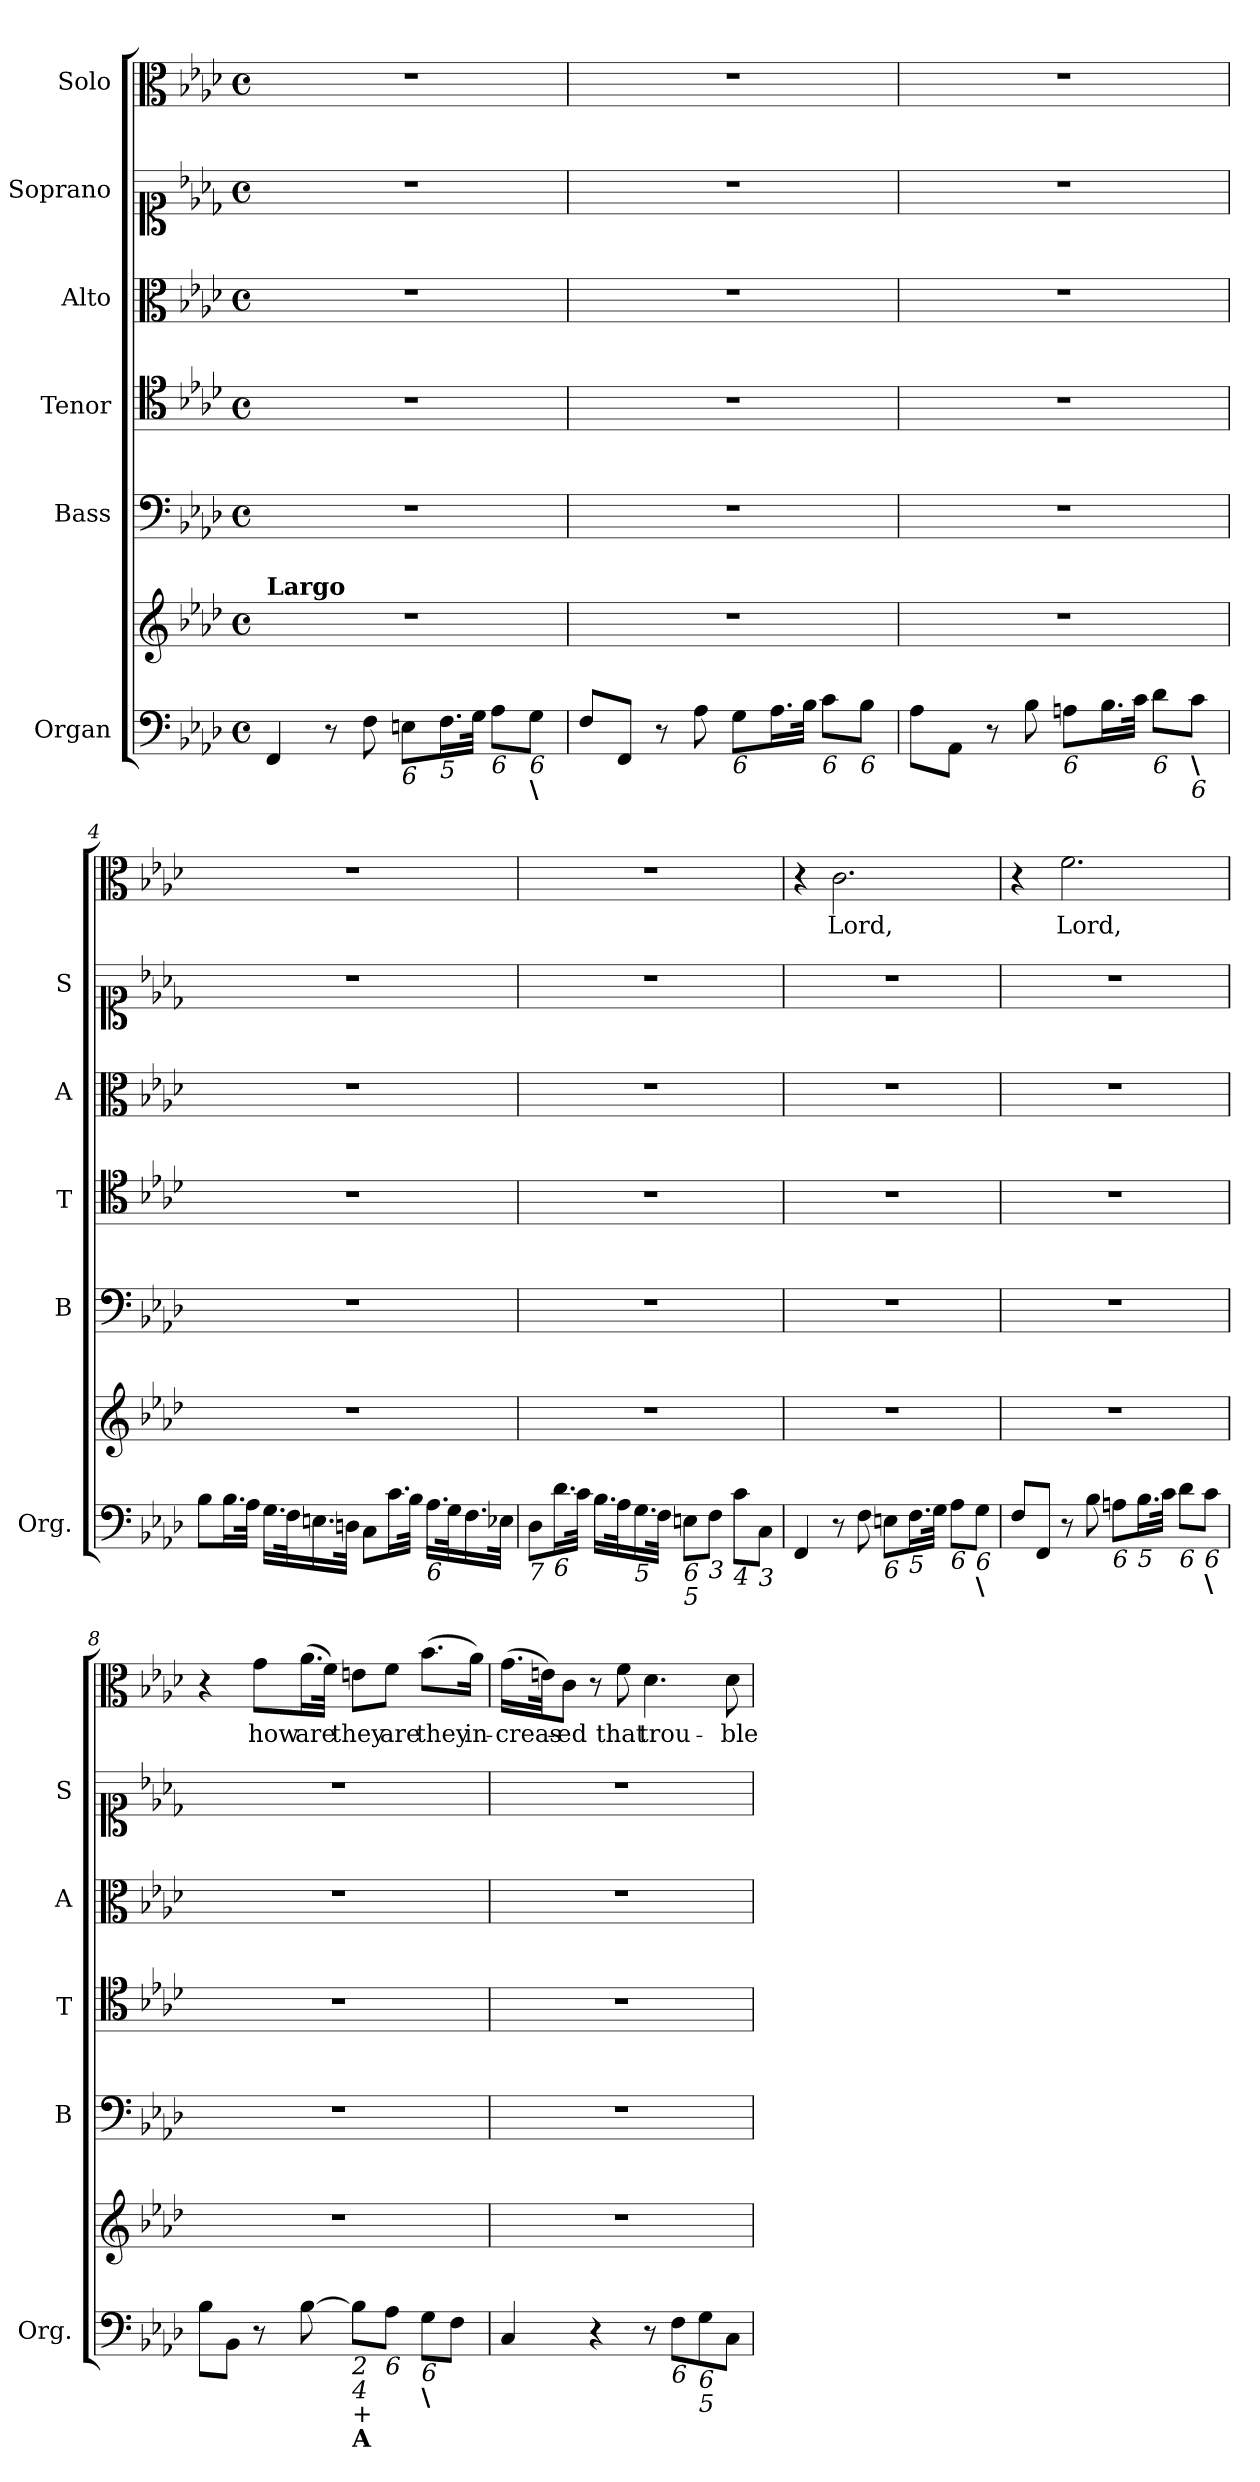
**kern	**kern	**kern	**kern	**kern	**kern	**kern	**text
*part6	*part6	*part5	*part4	*part3	*part2	*part1	*part1
*staff7	*staff6	*staff5	*staff4	*staff3	*staff2	*staff1	*staff1
*I"Organ	*	*I"Bass	*I"Tenor	*I"Alto	*I"Soprano	*I"Solo	*
*I'Org.	*	*I'B	*I'T	*I'A	*I'S	*	*
*clefF4	*clefG2	*clefF4	*clefC4	*clefC3	*clefC1	*clefC3	*
*k[b-e-a-d-]	*k[b-e-a-d-]	*k[b-e-a-d-]	*k[b-e-a-d-]	*k[b-e-a-d-]	*k[b-e-a-d-]	*k[b-e-a-d-]	*
*f:	*f:	*f:	*f:	*f:	*f:	*f:	*
*M4/4	*M4/4	*M4/4	*M4/4	*M4/4	*M4/4	*M4/4	*
*met(c)	*met(c)	*met(c)	*met(c)	*met(c)	*met(c)	*met(c)	*
*MM60	*MM60	*MM60	*MM60	*MM60	*MM60	*MM60	*
=1	=1	=1	=1	=1	=1	=1	=1
!	!LO:TX:a:B:t=Largo	!	!	!	!	!	!
4FF/	1r	1r	1r	1r	1r	1r	.
8r	.	.	.	.	.	.	.
8F\	.	.	.	.	.	.	.
!LO:TX:b:i:t=6	!	!	!	!	!	!	!
8En\L	.	.	.	.	.	.	.
!LO:TX:b:i:t=5	!	!	!	!	!	!	!
16.F\L	.	.	.	.	.	.	.
32G\JJk	.	.	.	.	.	.	.
!LO:TX:b:i:t=6	!	!	!	!	!	!	!
8A-\L	.	.	.	.	.	.	.
!LO:TX:b:i:t=6	!	!	!	!	!	!	!
!LO:TX:b:B:t=\	!	!	!	!	!	!	!
8G\J	.	.	.	.	.	.	.
=2	=2	=2	=2	=2	=2	=2	=2
8F/L	1r	1r	1r	1r	1r	1r	.
8FF/J	.	.	.	.	.	.	.
8r	.	.	.	.	.	.	.
8A-\	.	.	.	.	.	.	.
!LO:TX:b:i:t=6	!	!	!	!	!	!	!
8G\L	.	.	.	.	.	.	.
16.A-\L	.	.	.	.	.	.	.
32B-\JJk	.	.	.	.	.	.	.
!LO:TX:b:i:t=6	!	!	!	!	!	!	!
8c\L	.	.	.	.	.	.	.
!LO:TX:b:i:t=6	!	!	!	!	!	!	!
8B-\J	.	.	.	.	.	.	.
=3	=3	=3	=3	=3	=3	=3	=3
8A-\L	1r	1r	1r	1r	1r	1r	.
8AA-\J	.	.	.	.	.	.	.
8r	.	.	.	.	.	.	.
8B-\	.	.	.	.	.	.	.
!LO:TX:b:i:t=6	!	!	!	!	!	!	!
8An\L	.	.	.	.	.	.	.
16.B-\L	.	.	.	.	.	.	.
32c\JJk	.	.	.	.	.	.	.
!LO:TX:b:i:t=6	!	!	!	!	!	!	!
8d-\L	.	.	.	.	.	.	.
!LO:TX:b:B:t=\	!	!	!	!	!	!	!
!LO:TX:b:i:t=6	!	!	!	!	!	!	!
8c\J	.	.	.	.	.	.	.
=4	=4	=4	=4	=4	=4	=4	=4
8B-\L	1r	1r	1r	1r	1r	1r	.
16.B-\L	.	.	.	.	.	.	.
32A-\JJk	.	.	.	.	.	.	.
16.G\LL	.	.	.	.	.	.	.
32F\k	.	.	.	.	.	.	.
16.En\	.	.	.	.	.	.	.
32Dn\JJk	.	.	.	.	.	.	.
8C\L	.	.	.	.	.	.	.
16.c\L	.	.	.	.	.	.	.
32B-\JJk	.	.	.	.	.	.	.
!LO:TX:b:i:t=6	!	!	!	!	!	!	!
16.A-\LL	.	.	.	.	.	.	.
32G\k	.	.	.	.	.	.	.
16.F\	.	.	.	.	.	.	.
32E-X\JJk	.	.	.	.	.	.	.
!!LO:LB:g=z
=5	=5	=5	=5	=5	=5	=5	=5
!LO:TX:b:i:t=7	!	!	!	!	!	!	!
8D-\L	1r	1r	1r	1r	1r	1r	.
!LO:TX:b:i:t=6	!	!	!	!	!	!	!
16.d-\L	.	.	.	.	.	.	.
32c\JJk	.	.	.	.	.	.	.
16.B-\LL	.	.	.	.	.	.	.
32A-\k	.	.	.	.	.	.	.
!LO:TX:b:i:t=5	!	!	!	!	!	!	!
16.G\	.	.	.	.	.	.	.
32F\JJk	.	.	.	.	.	.	.
!LO:TX:b:i:t=6	!	!	!	!	!	!	!
!LO:TX:b:i:t=5	!	!	!	!	!	!	!
8En\L	.	.	.	.	.	.	.
!LO:TX:b:i:t=3	!	!	!	!	!	!	!
8F\J	.	.	.	.	.	.	.
!LO:TX:b:i:t=4	!	!	!	!	!	!	!
8c\L	.	.	.	.	.	.	.
!LO:TX:b:i:t=3	!	!	!	!	!	!	!
8C\J	.	.	.	.	.	.	.
=6	=6	=6	=6	=6	=6	=6	=6
4FF/	1r	1r	1r	1r	1r	4r	.
!	!	!	!	!	!	!	!LO:LY:b
8r	.	.	.	.	.	2.c\	Lord,
8F\	.	.	.	.	.	.	.
!LO:TX:b:i:t=6	!	!	!	!	!	!	!
8En\L	.	.	.	.	.	.	.
!LO:TX:b:i:t=5	!	!	!	!	!	!	!
16.F\L	.	.	.	.	.	.	.
32G\JJk	.	.	.	.	.	.	.
!LO:TX:b:i:t=6	!	!	!	!	!	!	!
8A-\L	.	.	.	.	.	.	.
!LO:TX:b:i:t=6	!	!	!	!	!	!	!
!LO:TX:b:B:t=\	!	!	!	!	!	!	!
8G\J	.	.	.	.	.	.	.
=7	=7	=7	=7	=7	=7	=7	=7
8F/L	1r	1r	1r	1r	1r	4r	.
8FF/J	.	.	.	.	.	.	.
!	!	!	!	!	!	!	!LO:LY:b
8r	.	.	.	.	.	2.f\	Lord,
8B-\	.	.	.	.	.	.	.
!LO:TX:b:i:t=6	!	!	!	!	!	!	!
8An\L	.	.	.	.	.	.	.
!LO:TX:b:i:t=5	!	!	!	!	!	!	!
16.B-\L	.	.	.	.	.	.	.
32c\JJk	.	.	.	.	.	.	.
!LO:TX:b:i:t=6	!	!	!	!	!	!	!
8d-\L	.	.	.	.	.	.	.
!LO:TX:b:i:t=6	!	!	!	!	!	!	!
!LO:TX:b:B:t=\	!	!	!	!	!	!	!
8c\J	.	.	.	.	.	.	.
!!LO:LB:g=z
=8	=8	=8	=8	=8	=8	=8	=8
8B-\L	1r	1r	1r	1r	1r	4r	.
8BB-\J	.	.	.	.	.	.	.
!	!	!	!	!	!	!	!LO:LY:b
8r	.	.	.	.	.	8g\L	how
!	!	!	!	!	!	!	!LO:LY:b
[8B-\	.	.	.	.	.	(>16.a-\L	are
.	.	.	.	.	.	32f\JJk)	.
!LO:TX:b:i:t=2	!	!	!	!	!	!	!
!LO:TX:b:i:t=4	!	!	!	!	!	!	!
!LO:TX:b:t=+	!	!	!	!	!	!	!
!LO:TX:b:B:t=A	!	!	!	!	!	!	!
!	!	!	!	!	!	!	!LO:LY:b
8B-\L]	.	.	.	.	.	8en\L	they
!LO:TX:b:i:t=6	!	!	!	!	!	!	!
!	!	!	!	!	!	!	!LO:LY:b
8A-\J	.	.	.	.	.	8f\J	are
!LO:TX:b:i:t=6	!	!	!	!	!	!	!
!LO:TX:b:B:t=\	!	!	!	!	!	!	!
!	!	!	!	!	!	!	!LO:LY:b
8G\L	.	.	.	.	.	(>8.b-\L	they
8F\J	.	.	.	.	.	.	.
!	!	!	!	!	!	!	!LO:LY:b
.	.	.	.	.	.	16a-\Jk)	in-
=9	=9	=9	=9	=9	=9	=9	=9
!	!	!	!	!	!	!	!LO:LY:b
4C/	1r	1r	1r	1r	1r	(>16.g\LL	-creas-
.	.	.	.	.	.	32en\Jk)	.
!	!	!	!	!	!	!	!LO:LY:b
.	.	.	.	.	.	8c\J	-ed
4r	.	.	.	.	.	8r	.
!	!	!	!	!	!	!	!LO:LY:b
.	.	.	.	.	.	8f\	that
!	!	!	!	!	!	!	!LO:LY:b
8r	.	.	.	.	.	4.d-\	trou-
!LO:TX:b:i:t=6	!	!	!	!	!	!	!
8F\L	.	.	.	.	.	.	.
!LO:TX:b:i:t=6	!	!	!	!	!	!	!
!LO:TX:b:i:t=5	!	!	!	!	!	!	!
8G\	.	.	.	.	.	.	.
!	!	!	!	!	!	!	!LO:LY:b
8C\J	.	.	.	.	.	8d-\	-ble
=	=	=	=	=	=	=	=
*-	*-	*-	*-	*-	*-	*-	*-
